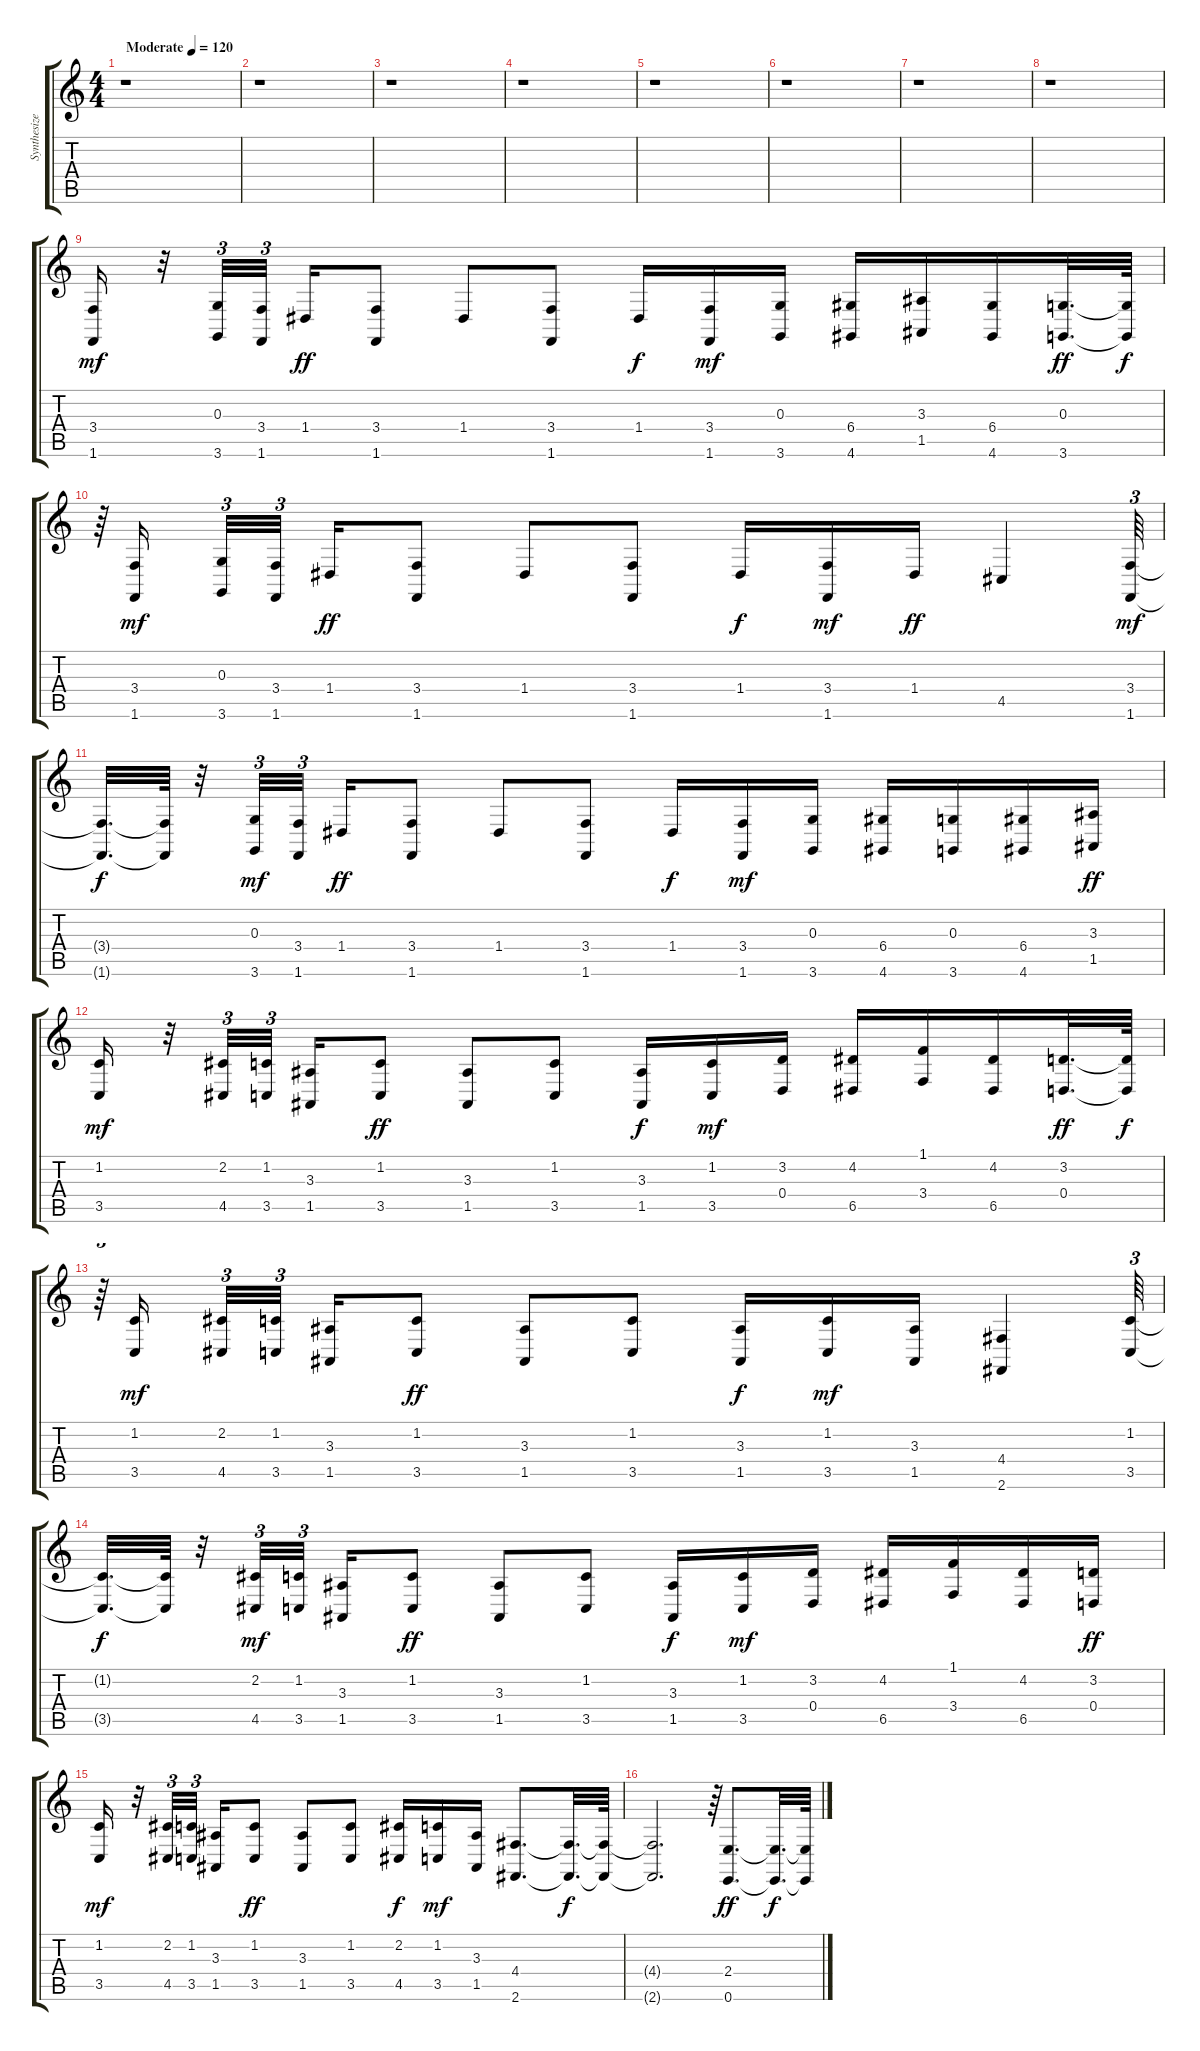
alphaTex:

\track ("Synthesizer                         " "Synthesize") {instrument fx4atmosphere}
\staff {score tabs}
\tuning (E4 B3 G3 D3 A2 E2) {hide}
\ts (4 4)
\tempo (120 "Moderate")
\clef g2
\ks c
r.1{dy mf instrument fx4atmosphere} |
r.1 |
r.1 |
r.1 |
r.1 |
r.1 |
r.1 |
r.1 |
(3.4 1.6).16 r.32 (0.3 3.6).32{tu (3 2)} (3.4 1.6).32{tu (3 2) beam splitsecondary} 1.4.16{dy ff} (3.4 1.6).8 1.4.8 (3.4 1.6).8 1.4.16{dy f} (3.4 1.6).16{dy mf} (0.3 3.6).16 (6.4 4.6).16 (3.3 1.5).16 (6.4 4.6).16 (0.3 3.6).32{d dy ff} (0.3{t} 3.6{t}).64{dy f} |
r.64{tu (3 2)} (3.4 1.6).16{dy mf beam splitsecondary} (0.3 3.6).32{tu (3 2)} (3.4 1.6).32{tu (3 2) beam splitsecondary} 1.4.16{dy ff} (3.4 1.6).8 1.4.8 (3.4 1.6).8 1.4.16{dy f} (3.4 1.6).16{dy mf} 1.4.16{dy ff} 4.5.4 (3.4 1.6).64{tu (3 2) dy mf} |
(3.4{t} 1.6{t}).32{d dy f} (3.4{t} 1.6{t}).64 r.32 (0.3 3.6).32{tu (3 2) dy mf} (3.4 1.6).32{tu (3 2) beam splitsecondary} 1.4.16{dy ff} (3.4 1.6).8 1.4.8 (3.4 1.6).8 1.4.16{dy f} (3.4 1.6).16{dy mf} (0.3 3.6).16 (6.4 4.6).16 (0.3 3.6).16 (6.4 4.6).16 (3.3 1.5).16{dy ff} |
(1.2 3.5).16{dy mf} r.32 (2.2 4.5).32{tu (3 2)} (1.2 3.5).32{tu (3 2) beam splitsecondary} (3.3 1.5).16 (1.2 3.5).8{dy ff} (3.3 1.5).8 (1.2 3.5).8 (3.3 1.5).16{dy f} (1.2 3.5).16{dy mf} (3.2 0.4).16 (4.2 6.5).16 (1.1 3.4).16 (4.2 6.5).16 (3.2 0.4).32{d dy ff} (3.2{t} 0.4{t}).64{dy f} |
r.64{tu (3 2)} (1.2 3.5).16{dy mf beam splitsecondary} (2.2 4.5).32{tu (3 2)} (1.2 3.5).32{tu (3 2) beam splitsecondary} (3.3 1.5).16 (1.2 3.5).8{dy ff} (3.3 1.5).8 (1.2 3.5).8 (3.3 1.5).16{dy f} (1.2 3.5).16{dy mf} (3.3 1.5).16 (4.4 2.6).4 (1.2 3.5).64{tu (3 2)} |
(1.2{t} 3.5{t}).32{d dy f} (1.2{t} 3.5{t}).64 r.32 (2.2 4.5).32{tu (3 2) dy mf} (1.2 3.5).32{tu (3 2) beam splitsecondary} (3.3 1.5).16 (1.2 3.5).8{dy ff} (3.3 1.5).8 (1.2 3.5).8 (3.3 1.5).16{dy f} (1.2 3.5).16{dy mf} (3.2 0.4).16 (4.2 6.5).16 (1.1 3.4).16 (4.2 6.5).16 (3.2 0.4).16{dy ff} |
(1.2 3.5).16{dy mf} r.32 (2.2 4.5).32{tu (3 2)} (1.2 3.5).32{tu (3 2) beam splitsecondary} (3.3 1.5).16 (1.2 3.5).8{dy ff} (3.3 1.5).8 (1.2 3.5).8 (2.2 4.5).16{dy f} (1.2 3.5).16{dy mf} (3.3 1.5).16 (4.4 2.6).8{d} (4.4{t} 2.6{t}).32{d dy f} (4.4{t} 2.6{t}).64 |
(4.4{t} 2.6{t}).2{d} r.64{tu (3 2)} (2.4 0.6).8{d dy ff} (2.4{t} 0.6{t}).32{d dy f} (2.4{t} 0.6{t}).64
